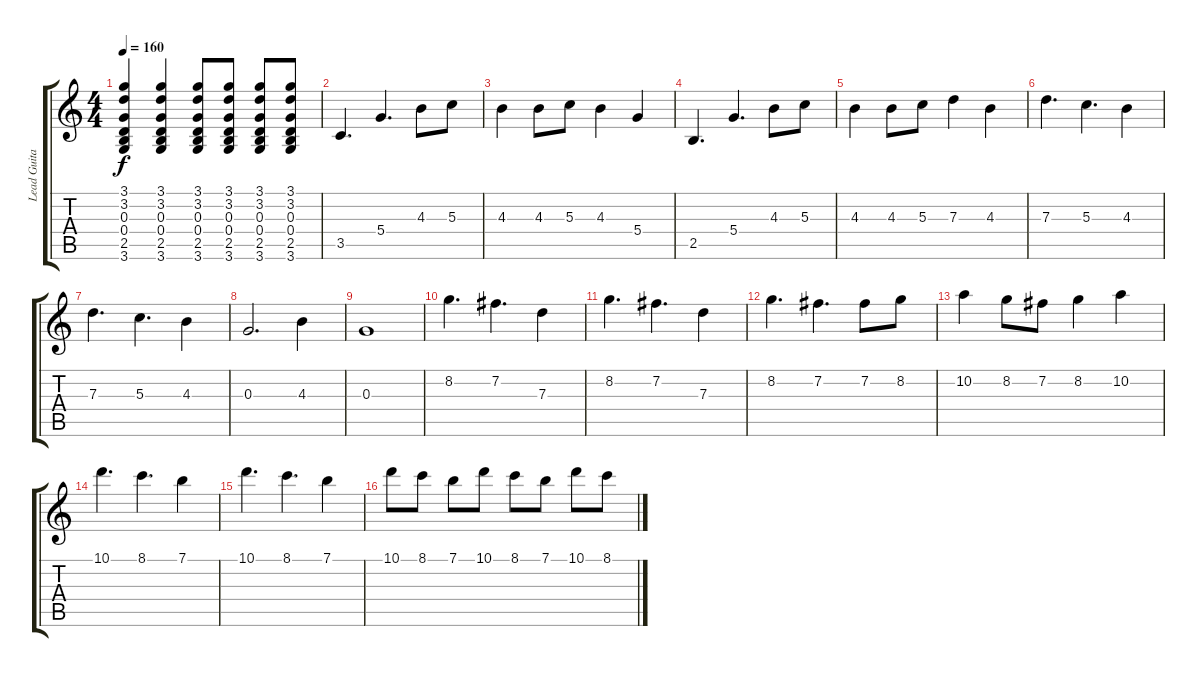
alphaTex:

\track ("Lead Guitar" "Lead Guita") {instrument acousticguitarsteel}
\staff {score tabs}
\tuning (E4 B3 G3 D3 A2 E2) {hide}
\ts (4 4)
\tempo 160
\clef g2
\ks c
(3.1 3.2 0.3 0.4 2.5 3.6).4{dy f} (3.1 3.2 0.3 0.4 2.5 3.6).4 (3.1 3.2 0.3 0.4 2.5 3.6).8 (3.1 3.2 0.3 0.4 2.5 3.6).8 (3.1 3.2 0.3 0.4 2.5 3.6).8 (3.1 3.2 0.3 0.4 2.5 3.6).8 |
3.5.4{d} 5.4.4{d} 4.3.8 5.3.8 |
4.3.4 4.3.8 5.3.8 4.3.4 5.4.4 |
2.5.4{d} 5.4.4{d} 4.3.8 5.3.8 |
4.3.4 4.3.8 5.3.8 7.3.4 4.3.4 |
7.3.4{d} 5.3.4{d} 4.3.4 |
7.3.4{d} 5.3.4{d} 4.3.4 |
0.3.2{d} 4.3.4 |
0.3.1 |
8.2.4{d} 7.2.4{d} 7.3.4 |
8.2.4{d} 7.2.4{d} 7.3.4 |
8.2.4{d} 7.2.4{d} 7.2.8 8.2.8 |
10.2.4 8.2.8 7.2.8 8.2.4 10.2.4 |
10.1.4{d} 8.1.4{d} 7.1.4 |
10.1.4{d} 8.1.4{d} 7.1.4 |
10.1.8 8.1.8 7.1.8 10.1.8 8.1.8 7.1.8 10.1.8 8.1.8
